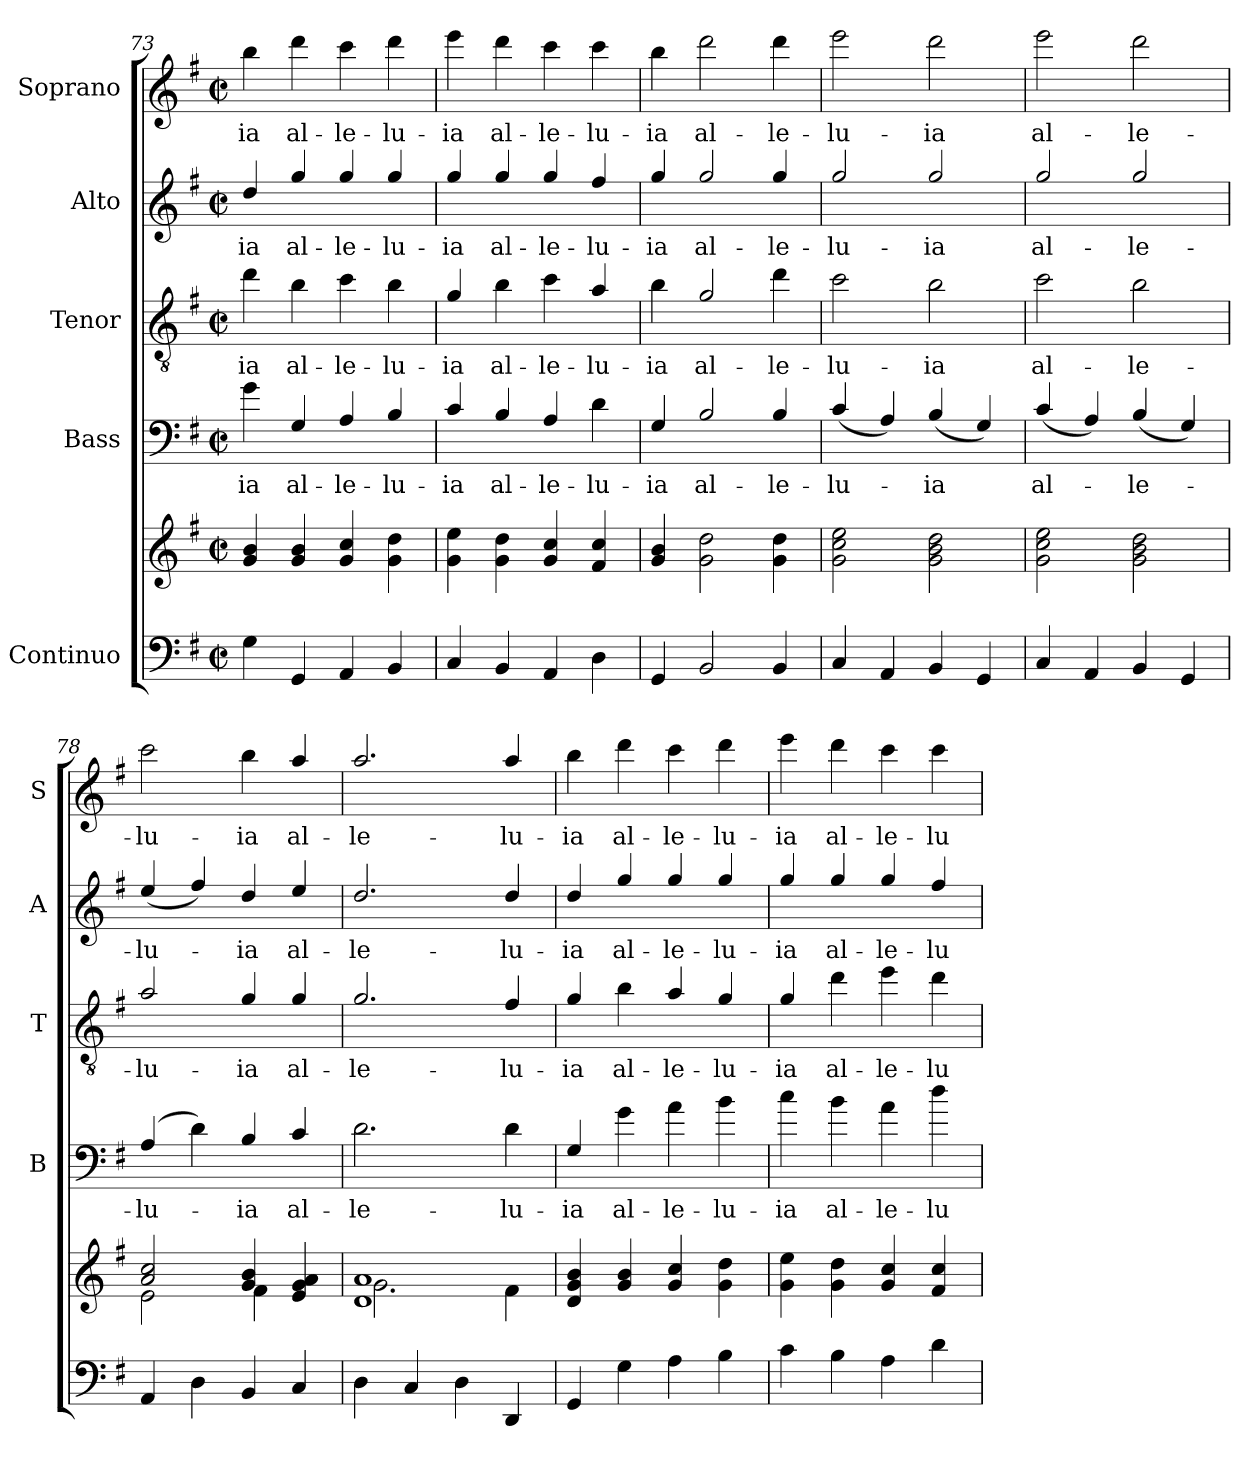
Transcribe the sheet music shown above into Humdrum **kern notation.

**kern	**kern	**kern	**text	**kern	**text	**kern	**text	**kern	**text
*part5	*part5	*part4	*part4	*part3	*part3	*part2	*part2	*part1	*part1
*staff6	*staff5	*staff4	*staff4	*staff3	*staff3	*staff2	*staff2	*staff1	*staff1
*I"Continuo	*	*I"Bass	*	*I"Tenor	*	*I"Alto	*	*I"Soprano	*
*	*	*I'B	*	*I'T	*	*I'A	*	*I'S	*
*clefF4	*clefG2	*clefF4	*	*clefGv2	*	*clefG2	*	*clefG2	*
*	*	*ITrd7c12	*	*ITrd7c12	*	*ITrd7c12	*	*ITrd7c12	*
*k[f#]	*k[f#]	*k[f#]	*	*k[f#]	*	*k[f#]	*	*k[f#]	*
*G:	*G:	*G:	*	*G:	*	*G:	*	*G:	*
*M2/2	*M2/2	*M2/2	*	*M2/2	*	*M2/2	*	*M2/2	*
*met(c|)	*met(c|)	*met(c|)	*	*met(c|)	*	*met(c|)	*	*met(c|)	*
=73	=73	=73	=73	=73	=73	=73	=73	=73	=73
!	!	!	!LO:LY:b	!	!	!	!	!	!
!	!	!	!	!	!LO:LY:b	!	!	!	!
!	!	!	!	!	!	!	!LO:LY:b	!	!
!	!	!	!	!	!	!	!	!	!LO:LY:b
4G\	4g!/ 4b!/	4G\	-ia	4d\	-ia	4d/	-ia	4b\	-ia
!	!	!	!LO:LY:b	!	!	!	!	!	!
!	!	!	!	!	!LO:LY:b	!	!	!	!
!	!	!	!	!	!	!	!LO:LY:b	!	!
!	!	!	!	!	!	!	!	!	!LO:LY:b
4GG/	4g!/ 4b!/	4GG/	al-	4B\	al-	4g/	al-	4dd\	al-
!	!	!	!LO:LY:b	!	!	!	!	!	!
!	!	!	!	!	!LO:LY:b	!	!	!	!
!	!	!	!	!	!	!	!LO:LY:b	!	!
!	!	!	!	!	!	!	!	!	!LO:LY:b
4AA/	4g!/ 4cc!/	4AA/	-le-	4c\	-le-	4g/	-le-	4cc\	-le-
!	!	!	!LO:LY:b	!	!	!	!	!	!
!	!	!	!	!	!LO:LY:b	!	!	!	!
!	!	!	!	!	!	!	!LO:LY:b	!	!
!	!	!	!	!	!	!	!	!	!LO:LY:b
4BB/	4g!\ 4dd!\	4BB/	-lu-	4B\	-lu-	4g/	-lu-	4dd\	-lu-
=74	=74	=74	=74	=74	=74	=74	=74	=74	=74
!	!	!	!LO:LY:b	!	!	!	!	!	!
!	!	!	!	!	!LO:LY:b	!	!	!	!
!	!	!	!	!	!	!	!LO:LY:b	!	!
!	!	!	!	!	!	!	!	!	!LO:LY:b
4C/	4g!\ 4ee!\	4C/	-ia	4G/	-ia	4g/	-ia	4ee\	-ia
!	!	!	!LO:LY:b	!	!	!	!	!	!
!	!	!	!	!	!LO:LY:b	!	!	!	!
!	!	!	!	!	!	!	!LO:LY:b	!	!
!	!	!	!	!	!	!	!	!	!LO:LY:b
4BB/	4g!\ 4dd!\	4BB/	al-	4B\	al-	4g/	al-	4dd\	al-
!	!	!	!LO:LY:b	!	!	!	!	!	!
!	!	!	!	!	!LO:LY:b	!	!	!	!
!	!	!	!	!	!	!	!LO:LY:b	!	!
!	!	!	!	!	!	!	!	!	!LO:LY:b
4AA/	4g!/ 4cc!/	4AA/	-le-	4c\	-le-	4g/	-le-	4cc\	-le-
!	!	!	!LO:LY:b	!	!	!	!	!	!
!	!	!	!	!	!LO:LY:b	!	!	!	!
!	!	!	!	!	!	!	!LO:LY:b	!	!
!	!	!	!	!	!	!	!	!	!LO:LY:b
4D\	4f#!/ 4cc!/	4D\	-lu-	4A/	-lu-	4f#/	-lu-	4cc\	-lu-
=75	=75	=75	=75	=75	=75	=75	=75	=75	=75
!	!	!	!LO:LY:b	!	!	!	!	!	!
!	!	!	!	!	!LO:LY:b	!	!	!	!
!	!	!	!	!	!	!	!LO:LY:b	!	!
!	!	!	!	!	!	!	!	!	!LO:LY:b
4GG/	4g!/ 4b!/	4GG/	-ia	4B\	-ia	4g/	-ia	4b\	-ia
!	!	!	!LO:LY:b	!	!	!	!	!	!
!	!	!	!	!	!LO:LY:b	!	!	!	!
!	!	!	!	!	!	!	!LO:LY:b	!	!
!	!	!	!	!	!	!	!	!	!LO:LY:b
2BB/	2g!\ 2dd!\	2BB/	al-	2G/	al-	2g/	al-	2dd\	al-
!	!	!	!LO:LY:b	!	!	!	!	!	!
!	!	!	!	!	!LO:LY:b	!	!	!	!
!	!	!	!	!	!	!	!LO:LY:b	!	!
!	!	!	!	!	!	!	!	!	!LO:LY:b
4BB/	4g!\ 4dd!\	4BB/	-le-	4d\	-le-	4g/	-le-	4dd\	-le-
=76	=76	=76	=76	=76	=76	=76	=76	=76	=76
!	!	!	!LO:LY:b	!	!	!	!	!	!
!	!	!	!	!	!LO:LY:b	!	!	!	!
!	!	!	!	!	!	!	!LO:LY:b	!	!
!	!	!	!	!	!	!	!	!	!LO:LY:b
4C/	2g!\ 2cc!\ 2ee!\	(<4C/	-lu-	2c\	-lu-	2g/	-lu-	2ee\	-lu-
4AA/	.	4AA/)	.	.	.	.	.	.	.
!	!	!	!LO:LY:b	!	!	!	!	!	!
!	!	!	!	!	!LO:LY:b	!	!	!	!
!	!	!	!	!	!	!	!LO:LY:b	!	!
!	!	!	!	!	!	!	!	!	!LO:LY:b
4BB/	2g!\ 2b!\ 2dd!\	(<4BB/	-ia	2B\	-ia	2g/	-ia	2dd\	-ia
4GG/	.	4GG/)	.	.	.	.	.	.	.
=77	=77	=77	=77	=77	=77	=77	=77	=77	=77
!	!	!	!LO:LY:b	!	!	!	!	!	!
!	!	!	!	!	!LO:LY:b	!	!	!	!
!	!	!	!	!	!	!	!LO:LY:b	!	!
!	!	!	!	!	!	!	!	!	!LO:LY:b
4C/	2g!\ 2cc!\ 2ee!\	(<4C/	al-	2c\	al-	2g/	al-	2ee\	al-
4AA/	.	4AA/)	.	.	.	.	.	.	.
!	!	!	!LO:LY:b	!	!	!	!	!	!
!	!	!	!	!	!LO:LY:b	!	!	!	!
!	!	!	!	!	!	!	!LO:LY:b	!	!
!	!	!	!	!	!	!	!	!	!LO:LY:b
4BB/	2g!\ 2b!\ 2dd!\	(<4BB/	-le-	2B\	-le-	2g/	-le-	2dd\	-le-
4GG/	.	4GG/)	.	.	.	.	.	.	.
=78	=78	=78	=78	=78	=78	=78	=78	=78	=78
*	*^	*	*	*	*	*	*	*	*
!	!	!	!	!LO:LY:b	!	!	!	!	!	!
!	!	!	!	!	!	!LO:LY:b	!	!	!	!
!	!	!	!	!	!	!	!	!LO:LY:b	!	!
!	!	!	!	!	!	!	!	!	!	!LO:LY:b
4AA/	2a!/ 2cc!/	2e!\	(4AA/	-lu-	2A/	-lu-	(<4e/	-lu-	2cc\	-lu-
4D\	.	.	4D\)	.	.	.	4f#/)	.	.	.
!	!	!	!	!LO:LY:b	!	!	!	!	!	!
!	!	!	!	!	!	!LO:LY:b	!	!	!	!
!	!	!	!	!	!	!	!	!LO:LY:b	!	!
!	!	!	!	!	!	!	!	!	!	!LO:LY:b
4BB/	4g!/ 4b!/	4f#!\	4BB/	-ia	4G/	-ia	4d/	-ia	4b\	-ia
!	!	!	!	!LO:LY:b	!	!	!	!	!	!
!	!	!	!	!	!	!LO:LY:b	!	!	!	!
!	!	!	!	!	!	!	!	!LO:LY:b	!	!
!	!	!	!	!	!	!	!	!	!	!LO:LY:b
4C/	4e!/ 4g!/ 4a!/	4ryy	4C/	al-	4G/	al-	4e/	al-	4a/	al-
=79	=79	=79	=79	=79	=79	=79	=79	=79	=79	=79
!	!	!	!	!LO:LY:b	!	!	!	!	!	!
!	!	!	!	!	!	!LO:LY:b	!	!	!	!
!	!	!	!	!	!	!	!	!LO:LY:b	!	!
!	!	!	!	!	!	!	!	!	!	!LO:LY:b
4D\	1d! 1a!	2.g!\	2.D\	-le-	2.G/	-le-	2.d/	-le-	2.a/	-le-
4C/	.	.	.	.	.	.	.	.	.	.
4D\	.	.	.	.	.	.	.	.	.	.
!	!	!	!	!LO:LY:b	!	!	!	!	!	!
!	!	!	!	!	!	!LO:LY:b	!	!	!	!
!	!	!	!	!	!	!	!	!LO:LY:b	!	!
!	!	!	!	!	!	!	!	!	!	!LO:LY:b
4DD/	.	4f#!\	4D\	-lu-	4F#/	-lu-	4d/	-lu-	4a/	-lu-
*	*v	*v	*	*	*	*	*	*	*	*
!!LO:LB:g=z
=80	=80	=80	=80	=80	=80	=80	=80	=80	=80
*	*^	*	*	*	*	*	*	*	*
!	!	!	!	!LO:LY:b	!	!	!	!	!	!
*	*v	*v	*	*	*	*	*	*	*	*
*	*^	*	*	*	*	*	*	*	*
!	!	!	!	!	!	!LO:LY:b	!	!	!	!
*	*v	*v	*	*	*	*	*	*	*	*
*	*^	*	*	*	*	*	*	*	*
!	!	!	!	!	!	!	!	!LO:LY:b	!	!
*	*v	*v	*	*	*	*	*	*	*	*
*	*^	*	*	*	*	*	*	*	*
!	!	!	!	!	!	!	!	!	!	!LO:LY:b
*	*v	*v	*	*	*	*	*	*	*	*
4GG/	4d!/ 4g!/ 4b!/	4GG/	-ia	4G/	-ia	4d/	-ia	4b\	-ia
!	!	!	!LO:LY:b	!	!	!	!	!	!
!	!	!	!	!	!LO:LY:b	!	!	!	!
!	!	!	!	!	!	!	!LO:LY:b	!	!
!	!	!	!	!	!	!	!	!	!LO:LY:b
4G\	4g!/ 4b!/	4G\	al-	4B\	al-	4g/	al-	4dd\	al-
!	!	!	!LO:LY:b	!	!	!	!	!	!
!	!	!	!	!	!LO:LY:b	!	!	!	!
!	!	!	!	!	!	!	!LO:LY:b	!	!
!	!	!	!	!	!	!	!	!	!LO:LY:b
4A\	4g!/ 4cc!/	4A\	-le-	4A/	-le-	4g/	-le-	4cc\	-le-
!	!	!	!LO:LY:b	!	!	!	!	!	!
!	!	!	!	!	!LO:LY:b	!	!	!	!
!	!	!	!	!	!	!	!LO:LY:b	!	!
!	!	!	!	!	!	!	!	!	!LO:LY:b
4B\	4g!\ 4dd!\	4B\	-lu-	4G/	-lu-	4g/	-lu-	4dd\	-lu-
=81	=81	=81	=81	=81	=81	=81	=81	=81	=81
!	!	!	!LO:LY:b	!	!	!	!	!	!
!	!	!	!	!	!LO:LY:b	!	!	!	!
!	!	!	!	!	!	!	!LO:LY:b	!	!
!	!	!	!	!	!	!	!	!	!LO:LY:b
4c\	4g!\ 4ee!\	4c\	-ia	4G/	-ia	4g/	-ia	4ee\	-ia
!	!	!	!LO:LY:b	!	!	!	!	!	!
!	!	!	!	!	!LO:LY:b	!	!	!	!
!	!	!	!	!	!	!	!LO:LY:b	!	!
!	!	!	!	!	!	!	!	!	!LO:LY:b
4B\	4g!\ 4dd!\	4B\	al-	4d\	al-	4g/	al-	4dd\	al-
!	!	!	!LO:LY:b	!	!	!	!	!	!
!	!	!	!	!	!LO:LY:b	!	!	!	!
!	!	!	!	!	!	!	!LO:LY:b	!	!
!	!	!	!	!	!	!	!	!	!LO:LY:b
4A\	4g!/ 4cc!/	4A\	-le-	4e\	-le-	4g/	-le-	4cc\	-le-
!	!	!	!LO:LY:b	!	!	!	!	!	!
!	!	!	!	!	!LO:LY:b	!	!	!	!
!	!	!	!	!	!	!	!LO:LY:b	!	!
!	!	!	!	!	!	!	!	!	!LO:LY:b
4d\	4f#!/ 4cc!/	4d\	-lu-	4d\	-lu-	4f#/	-lu-	4cc\	-lu-
=	=	=	=	=	=	=	=	=	=
*-	*-	*-	*-	*-	*-	*-	*-	*-	*-
